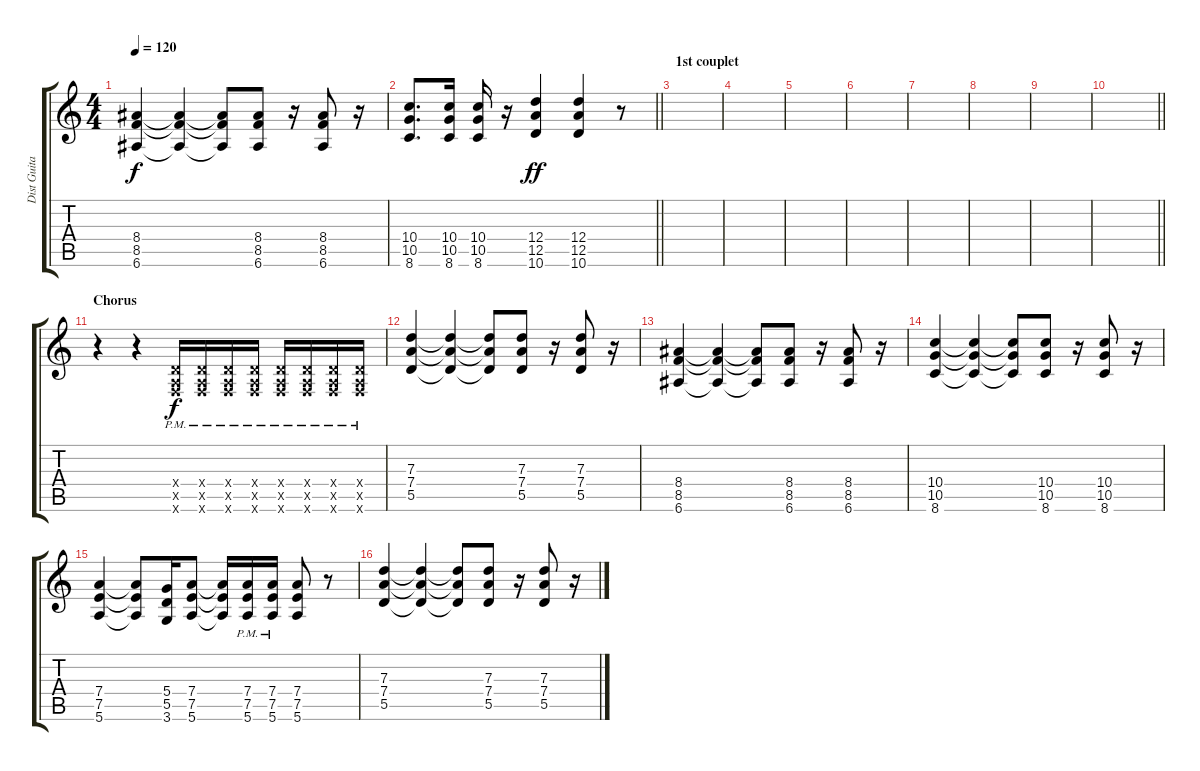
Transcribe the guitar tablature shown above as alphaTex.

\track ("Dist Guitar " "Dist Guita") {instrument distortionguitar}
\staff {score tabs}
\tuning (E4 B3 G3 D3 A2 E2) {hide}
\ts (4 4)
\tempo 120
\clef g2
\ks c
(8.4 8.5 6.6).4{dy f} (8.4{t} 8.5{t} 6.6{t}).4 (8.4{t} 8.5{t} 6.6{t}).8 (8.4 8.5 6.6).8 r.16 (8.4 8.5 6.6).8 r.16 |
\barLineRight lightlight
(10.4 10.5 8.6).8{d} (10.4 10.5 8.6).16 (10.4 10.5 8.6).16 r.16 (12.4 12.5 10.6).4{dy ff} (12.4 12.5 10.6).4 r.8 |
\section ("" "1st couplet")
|
|
|
|
|
|
|
\barLineRight lightlight
|
\section ("" "Chorus")
r.4 r.4 (0.4{x} 0.5{x} 1.6{pm x}).16{dy f volume 9} (0.4{x} 0.5{x} 1.6{pm x}).16 (0.4{x} 0.5{x} 1.6{pm x}).16 (0.4{x} 0.5{x} 1.6{pm x}).16 (0.4{x} 0.5{x} 1.6{pm x}).16 (0.4{x} 0.5{x} 1.6{pm x}).16 (0.4{x} 0.5{x} 1.6{pm x}).16 (0.4{x} 0.5{x} 1.6{pm x}).16 |
(7.3 7.4 5.5).4 (7.3{t} 7.4{t} 5.5{t}).4 (7.3{t} 7.4{t} 5.5{t}).8 (7.3 7.4 5.5).8 r.16 (7.3 7.4 5.5).8 r.16 |
(8.4 8.5 6.6).4 (8.4{t} 8.5{t} 6.6{t}).4 (8.4{t} 8.5{t} 6.6{t}).8 (8.4 8.5 6.6).8 r.16 (8.4 8.5 6.6).8 r.16 |
(10.4 10.5 8.6).4 (10.4{t} 10.5{t} 8.6{t}).4 (10.4{t} 10.5{t} 8.6{t}).8 (10.4 10.5 8.6).8 r.16 (10.4 10.5 8.6).8 r.16 |
(7.4 7.5 5.6).4 (7.4{t} 7.5{t} 5.6{t}).8 (5.4 5.5 3.6).16 (7.4 7.5 5.6).8 (7.4{t} 7.5{t} 5.6{t}).16 (7.4{pm} 7.5{pm} 5.6{pm}).16 (7.4{pm} 7.5{pm} 5.6{pm}).16 (7.4 7.5 5.6).8 r.8 |
(7.3 7.4 5.5).4 (7.3{t} 7.4{t} 5.5{t}).4 (7.3{t} 7.4{t} 5.5{t}).8 (7.3 7.4 5.5).8 r.16 (7.3 7.4 5.5).8 r.16
